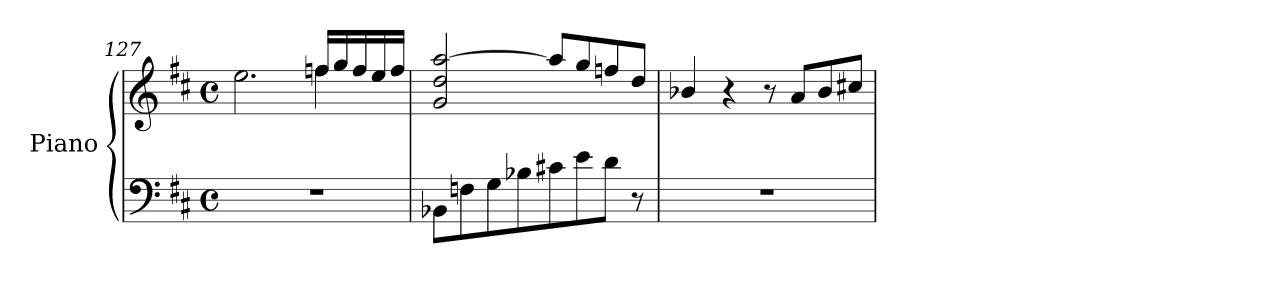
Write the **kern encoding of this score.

**kern	**kern
*part1	*part1
*staff2	*staff1
*I"Piano	*
*I'Pno	*
*clefF4	*clefG2
*k[f#c#]	*k[f#c#]
*M4/4	*M4/4
*met(c)	*met(c)
=127	=127
*	*^
1r	2.ee\	2.ryy
*	*	*Xtuplet
.	4ffn\	20ff/LL
.	.	20gg/
.	.	20ff/
.	.	20ee/
.	.	20ff/JJ
*	*v	*v
=128	=128
8BB-X\L	2g/ 2dd/ [2aa/
8Fn\	.
8G\	.
8B-X\	.
8c#X\	8aa/L]
8e\	8gg/
8d\J	8ffn/
8r	8dd/J
=129	=129
1r	4b-X/
.	4r
.	8r
.	8a/L
.	8b-/
.	8cc#X/J
=	=
*-	*-
